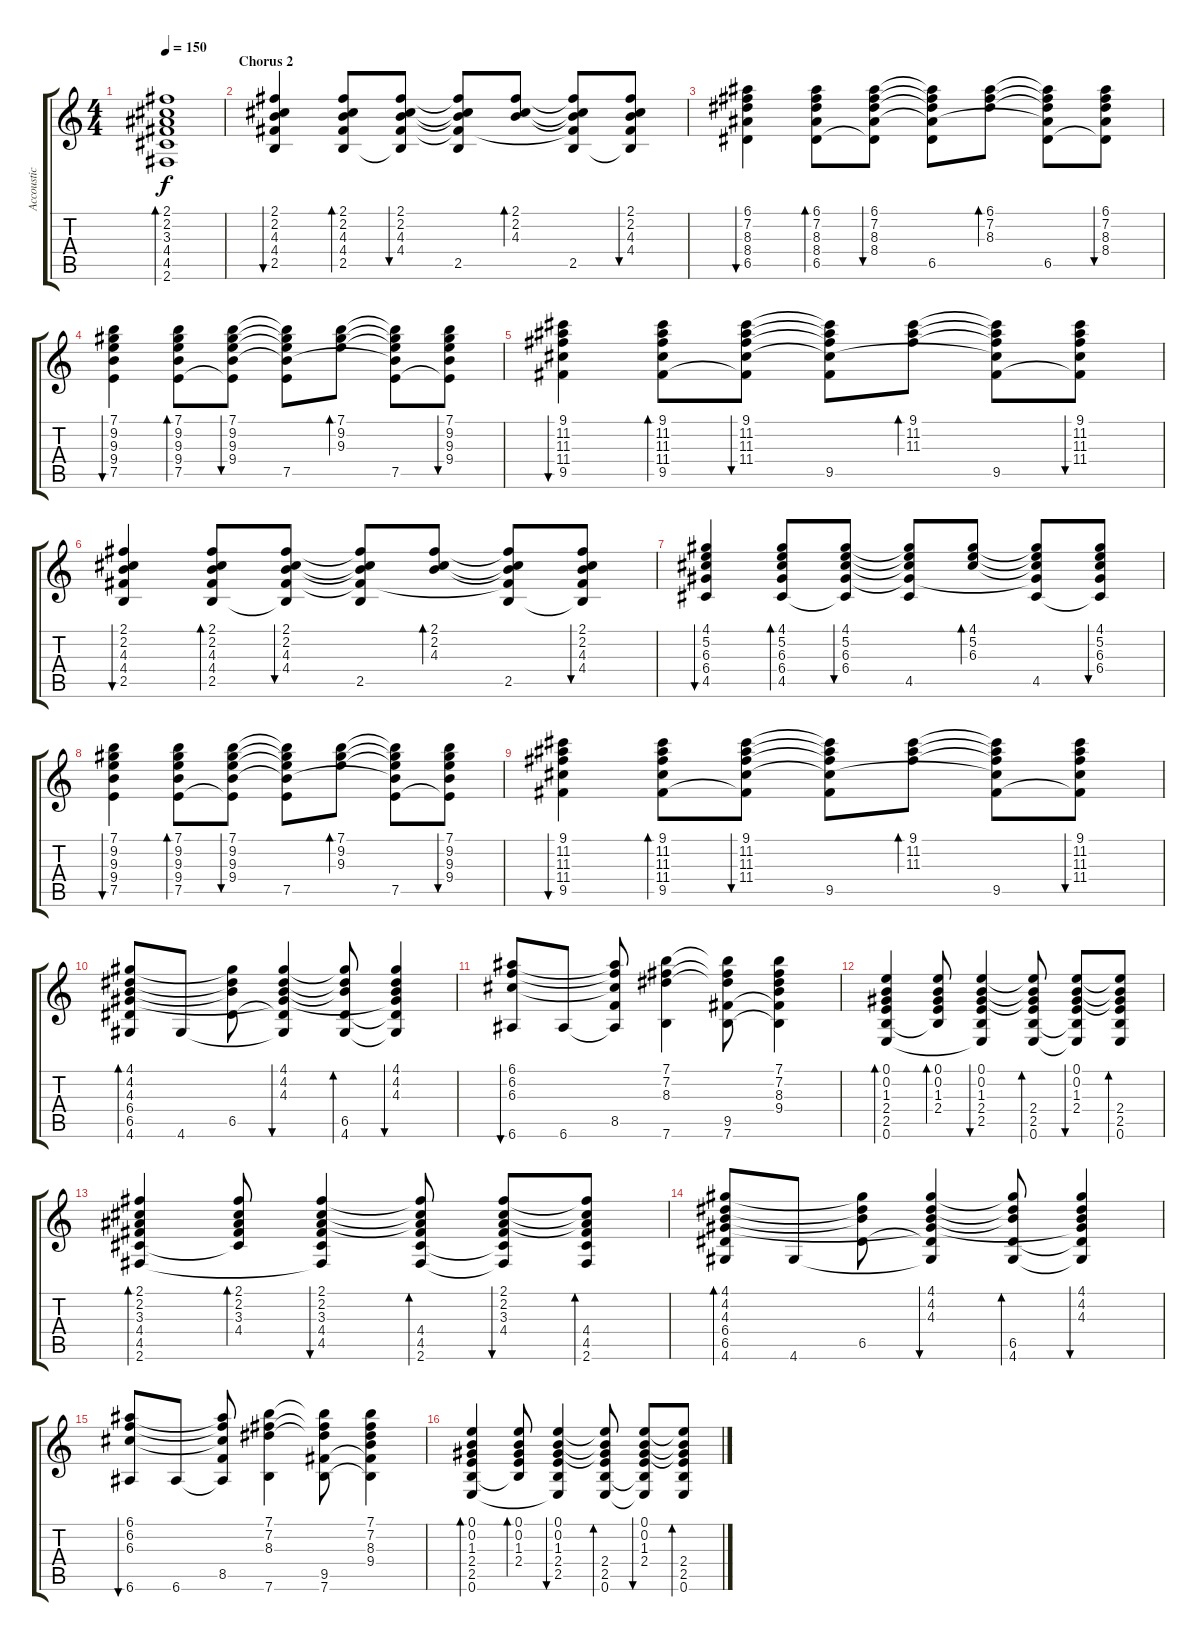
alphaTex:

\track ("Accoustic Guitar" "Accoustic ") {instrument acousticguitarsteel}
\staff {score tabs}
\tuning (E4 B3 G3 D3 A2 E2) {hide}
\ts (4 4)
\tempo 150
\clef g2
\ks c
(2.1 2.2 3.3 4.4 4.5 2.6).1{bd 240 dy f} |
\section ("" "Chorus 2")
(2.1 2.2 4.3 4.4 2.5).4{bu 60} (2.1 2.2 4.3 4.4 2.5).8{bd 60} (2.1 2.2 4.3 4.4 2.5{t}).8{bu 60} (2.1{t} 2.2{t} 4.3{t} 4.4{t} 2.5).8 (2.1 2.2 4.3).8{bd 60} (2.1{t} 2.2{t} 4.3{t} 4.4{t} 2.5).8 (2.1 2.2 4.3 4.4 2.5{t}).8{bu 60} |
(6.1 7.2 8.3 8.4 6.5).4{bu 60} (6.1 7.2 8.3 8.4 6.5).8{bd 60} (6.1 7.2 8.3 8.4 6.5{t}).8{bu 60} (6.1{t} 7.2{t} 8.3{t} 8.4{t} 6.5).8 (6.1 7.2 8.3).8{bd 60} (6.1{t} 7.2{t} 8.3{t} 8.4{t} 6.5).8 (6.1 7.2 8.3 8.4 6.5{t}).8{bu 60} |
(7.1 9.2 9.3 9.4 7.5).4{bu 60} (7.1 9.2 9.3 9.4 7.5).8{bd 60} (7.1 9.2 9.3 9.4 7.5{t}).8{bu 60} (7.1{t} 9.2{t} 9.3{t} 9.4{t} 7.5).8 (7.1 9.2 9.3).8{bd 60} (7.1{t} 9.2{t} 9.3{t} 9.4{t} 7.5).8 (7.1 9.2 9.3 9.4 7.5{t}).8{bu 60} |
(9.1 11.2 11.3 11.4 9.5).4{bu 60} (9.1 11.2 11.3 11.4 9.5).8{bd 60} (9.1 11.2 11.3 11.4 9.5{t}).8{bu 60} (9.1{t} 11.2{t} 11.3{t} 11.4{t} 9.5).8 (9.1 11.2 11.3).8{bd 60} (9.1{t} 11.2{t} 11.3{t} 11.4{t} 9.5).8 (9.1 11.2 11.3 11.4 9.5{t}).8{bu 60} |
(2.1 2.2 4.3 4.4 2.5).4{bu 60} (2.1 2.2 4.3 4.4 2.5).8{bd 60} (2.1 2.2 4.3 4.4 2.5{t}).8{bu 60} (2.1{t} 2.2{t} 4.3{t} 4.4{t} 2.5).8 (2.1 2.2 4.3).8{bd 60} (2.1{t} 2.2{t} 4.3{t} 4.4{t} 2.5).8 (2.1 2.2 4.3 4.4 2.5{t}).8{bu 60} |
(4.1 5.2 6.3 6.4 4.5).4{bu 60} (4.1 5.2 6.3 6.4 4.5).8{bd 60} (4.1 5.2 6.3 6.4 4.5{t}).8{bu 60} (4.1{t} 5.2{t} 6.3{t} 6.4{t} 4.5).8 (4.1 5.2 6.3).8{bd 60} (4.1{t} 5.2{t} 6.3{t} 6.4{t} 4.5).8 (4.1 5.2 6.3 6.4 4.5{t}).8{bu 60} |
(7.1 9.2 9.3 9.4 7.5).4{bu 60} (7.1 9.2 9.3 9.4 7.5).8{bd 60} (7.1 9.2 9.3 9.4 7.5{t}).8{bu 60} (7.1{t} 9.2{t} 9.3{t} 9.4{t} 7.5).8 (7.1 9.2 9.3).8{bd 60} (7.1{t} 9.2{t} 9.3{t} 9.4{t} 7.5).8 (7.1 9.2 9.3 9.4 7.5{t}).8{bu 60} |
(9.1 11.2 11.3 11.4 9.5).4{bu 60} (9.1 11.2 11.3 11.4 9.5).8{bd 60} (9.1 11.2 11.3 11.4 9.5{t}).8{bu 60} (9.1{t} 11.2{t} 11.3{t} 11.4{t} 9.5).8 (9.1 11.2 11.3).8{bd 60} (9.1{t} 11.2{t} 11.3{t} 11.4{t} 9.5).8 (9.1 11.2 11.3 11.4 9.5{t}).8{bu 60} |
(4.1 4.2 4.3 6.4 6.5 4.6).8{bd 60} 4.6.8 (4.1{t} 4.2{t} 4.3{t} 6.5).8 (4.1 4.2 4.3 6.4{t} 6.5{t} 4.6{t}).4{bu 60} (4.1{t} 4.2{t} 4.3{t} 6.5 4.6).8{bd 60} (4.1 4.2 4.3 6.4{t} 6.5{t} 4.6{t}).4{bu 60} |
(6.1 6.2 6.3 6.6).8{bu 60} 6.6.8 (6.1{t} 6.2{t} 6.3{t} 8.5 6.6{t}).8 (7.1 7.2 8.3 7.6).4 (7.1{t} 7.2{t} 8.3{t} 9.5 7.6).8 (7.1 7.2 8.3 9.4 9.5{t} 7.6{t}).4 |
(0.1 0.2 1.3 2.4 2.5 0.6).4{bd 60} (0.1 0.2 1.3 2.4 2.5{t}).8{bd 60} (0.1 0.2 1.3 2.4 2.5 0.6{t}).4{bu 60} (0.1{t} 0.2{t} 1.3{t} 2.4 2.5 0.6).8{bd 60} (0.1 0.2 1.3 2.4 2.5{t} 0.6{t}).8{bu 60} (0.1{t} 0.2{t} 1.3{t} 2.4 2.5 0.6).8{bd 60} |
(2.1 2.2 3.3 4.4 4.5 2.6).4{bd 60} (2.1 2.2 3.3 4.4 4.5{t}).8{bd 60} (2.1 2.2 3.3 4.4 4.5 2.6{t}).4{bu 60} (2.1{t} 2.2{t} 3.3{t} 4.4 4.5 2.6).8{bd 60} (2.1 2.2 3.3 4.4 4.5{t} 2.6{t}).8{bu 60} (2.1{t} 2.2{t} 3.3{t} 4.4 4.5 2.6).8{bd 60} |
(4.1 4.2 4.3 6.4 6.5 4.6).8{bd 60} 4.6.8 (4.1{t} 4.2{t} 4.3{t} 6.5).8 (4.1 4.2 4.3 6.4{t} 6.5{t} 4.6{t}).4{bu 60} (4.1{t} 4.2{t} 4.3{t} 6.5 4.6).8{bd 60} (4.1 4.2 4.3 6.4{t} 6.5{t} 4.6{t}).4{bu 60} |
(6.1 6.2 6.3 6.6).8{bu 60} 6.6.8 (6.1{t} 6.2{t} 6.3{t} 8.5 6.6{t}).8 (7.1 7.2 8.3 7.6).4 (7.1{t} 7.2{t} 8.3{t} 9.5 7.6).8 (7.1 7.2 8.3 9.4 9.5{t} 7.6{t}).4 |
(0.1 0.2 1.3 2.4 2.5 0.6).4{bd 60} (0.1 0.2 1.3 2.4 2.5{t}).8{bd 60} (0.1 0.2 1.3 2.4 2.5 0.6{t}).4{bu 60} (0.1{t} 0.2{t} 1.3{t} 2.4 2.5 0.6).8{bd 60} (0.1 0.2 1.3 2.4 2.5{t} 0.6{t}).8{bu 60} (0.1{t} 0.2{t} 1.3{t} 2.4 2.5 0.6).8{bd 60}
